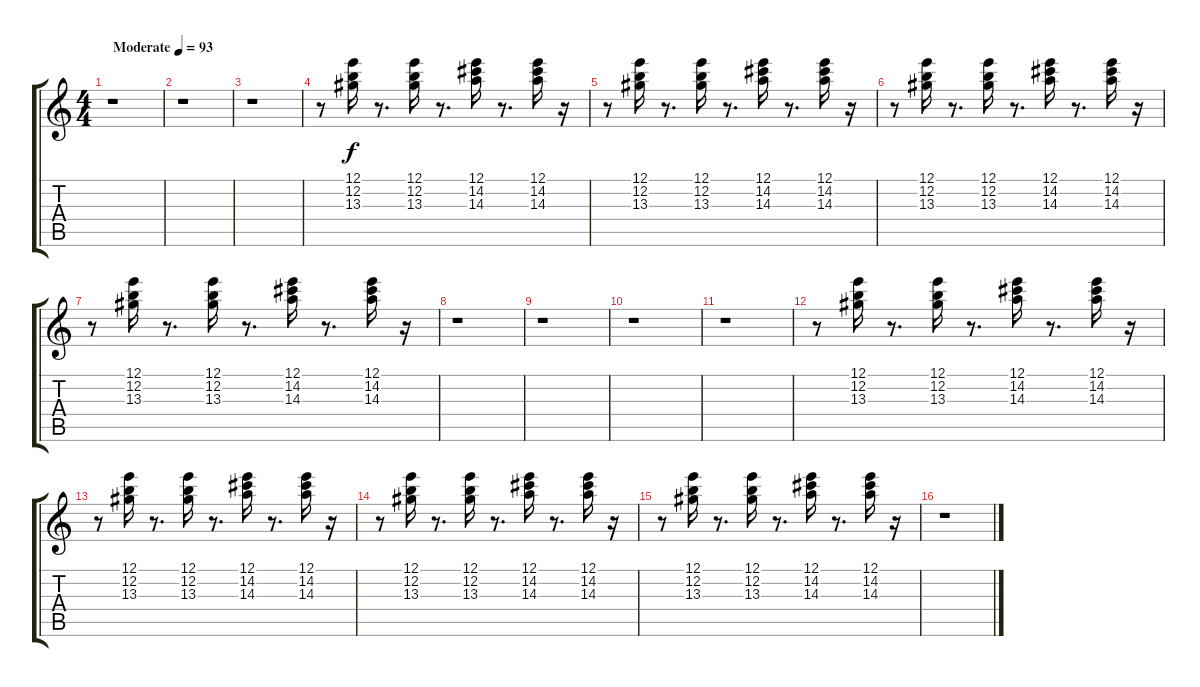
\track "" {instrument electricguitarclean}
\staff {score tabs}
\tuning (E4 B3 G3 D3 A2 E2) {hide}
\ts (4 4)
\tempo (93 "Moderate")
\clef g2
\ks c
r.1{dy f instrument electricguitarclean} |
r.1 |
r.1 |
r.8 (12.1 12.2 13.3).16 r.8{d} (12.1 12.2 13.3).16 r.8{d} (12.1 14.2 14.3).16 r.8{d} (12.1 14.2 14.3).16 r.16 |
r.8 (12.1 12.2 13.3).16 r.8{d} (12.1 12.2 13.3).16 r.8{d} (12.1 14.2 14.3).16 r.8{d} (12.1 14.2 14.3).16 r.16 |
r.8 (12.1 12.2 13.3).16 r.8{d} (12.1 12.2 13.3).16 r.8{d} (12.1 14.2 14.3).16 r.8{d} (12.1 14.2 14.3).16 r.16 |
r.8 (12.1 12.2 13.3).16 r.8{d} (12.1 12.2 13.3).16 r.8{d} (12.1 14.2 14.3).16 r.8{d} (12.1 14.2 14.3).16 r.16 |
r.1 |
r.1 |
r.1 |
r.1 |
r.8 (12.1 12.2 13.3).16 r.8{d} (12.1 12.2 13.3).16 r.8{d} (12.1 14.2 14.3).16 r.8{d} (12.1 14.2 14.3).16 r.16 |
r.8 (12.1 12.2 13.3).16 r.8{d} (12.1 12.2 13.3).16 r.8{d} (12.1 14.2 14.3).16 r.8{d} (12.1 14.2 14.3).16 r.16 |
r.8 (12.1 12.2 13.3).16 r.8{d} (12.1 12.2 13.3).16 r.8{d} (12.1 14.2 14.3).16 r.8{d} (12.1 14.2 14.3).16 r.16 |
r.8 (12.1 12.2 13.3).16 r.8{d} (12.1 12.2 13.3).16 r.8{d} (12.1 14.2 14.3).16 r.8{d} (12.1 14.2 14.3).16 r.16 |
r.1
